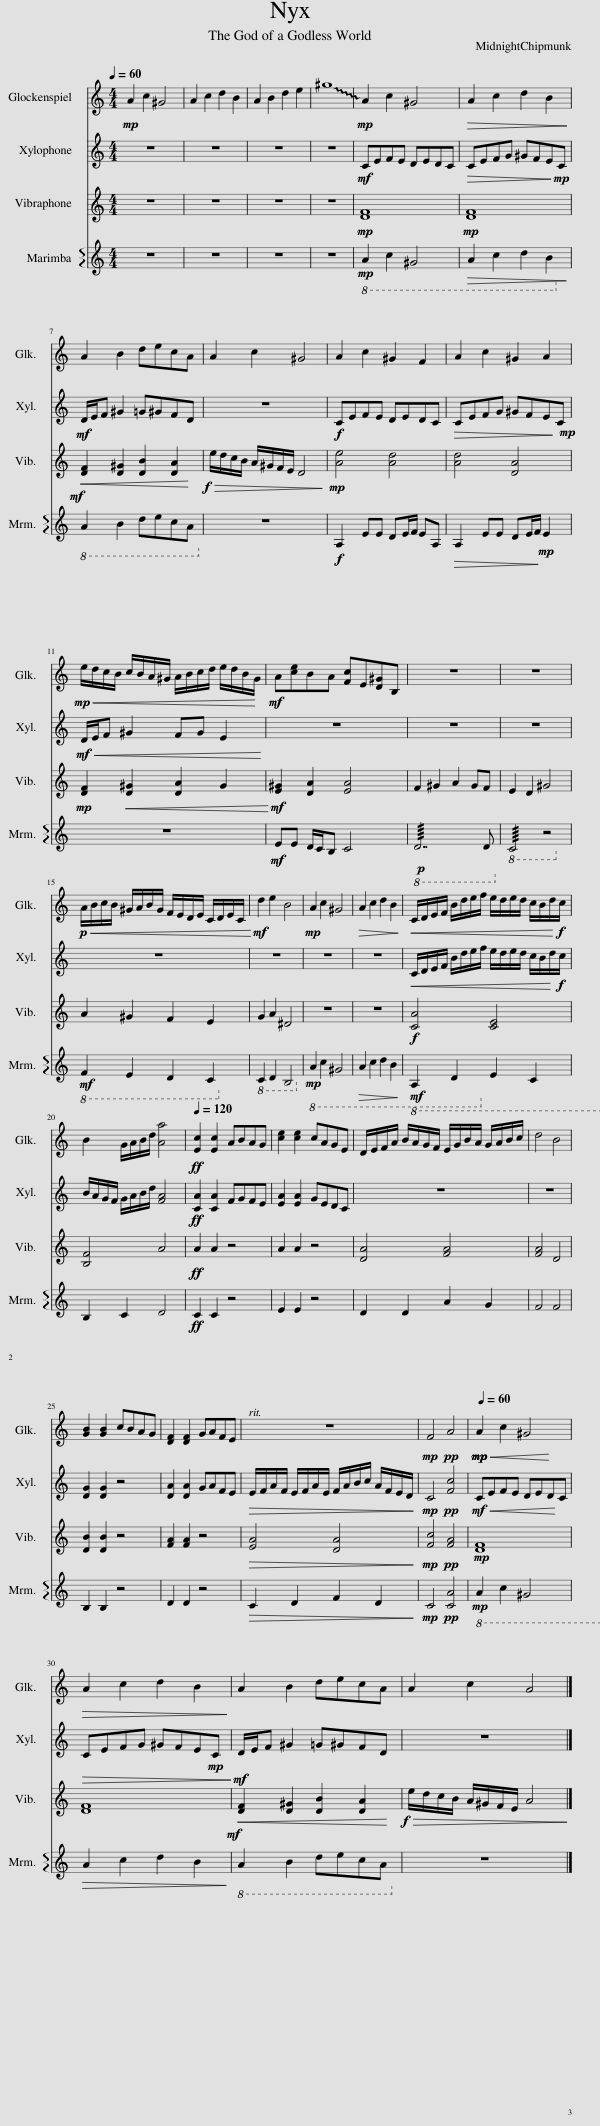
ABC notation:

X:1
%%score 1 2 3 4
L:1/8
Q:1/4=60
M:4/4
I:linebreak $
K:C
V:1 treble transpose=24
V:2 treble transpose=12
V:3 treble
V:4 treble
V:1
!mp! A2 c2 ^G4 | A2 c2 d2 B2 | A2 B2 d2 e2 | !~(!^g8 |!mp! !~)!A2 c2 ^G4 | %5
!>(! A2 c2 d2 B2!>)! |$ A2 B2 decA | A2 c2 ^G4 | A2 c2 ^G2 F2 | A2 c2 ^G2 A2 |$ %10
!mp! e/!<(!d/c/B/ c/B/A/^G/ A/B/c/d/ e/d/B/G/!<)! |!mf! A[ce]BA [Fc]E[D^G]B, | z8 | z8 |$!p! A/!<(!B/c/B/ ^G/A/B/G/ F/E/D/E/ C/D/E/C/!<)! | %15
!mf! d2 e2 B4 |!mp! A2 c2 ^G4 |!>(! A2 c2 d2 B2!>)! |!<(! C/D/E/F/ B/d/e/f/ e/d/e/d/ c/B/d/!f!c/!<)! |$ B2 G/A/B/d/ [Aa]4 | %20
!ff![Q:1/4=120] [Ec]2 [Ec]2 ABAG | [ce]2 [ce]2 cAGE | D/E/F/A/ B/A/G/F/ E/G/B/A/ G/A/B/c/ | d4 B4 |$ [GB]2 [GB]2 cBAG | %25
 [DF]2 [DF]2 GAFE | z8[Q:1/4=110][Q:1/4=105][Q:1/4=100][Q:1/4=80] |[Q:1/4=70]!mp! F4[Q:1/4=60]!pp! A4 |[Q:1/4=60]!mp!!mp!!<(! A2 c2 ^G4!<)! |$!>(! A2 c2 d2 B2!>)! | %30
 A2 B2 decA | A2 c2 A4 |] %32
V:2
 z8 | z8 | z8 | z8 |!mf! CEFE DEDC | %5
!>(! CEFG ^GFE!mp!C!>)! |$!mf! D/E/F ^G2 =G^GFD | z8 |!f! CEFE DEDC |!>(! CEFG ^GFE!mp!C!>)! |$ %10
!mf! D/!<(!E/F ^G2 FG E2!<)! | z8 | z8 | z8 |$ z8 | %15
 z8 | z8 | z8 |!<(! C/D/E/F/ B/d/e/f/ e/d/e/d/ c/B/d/!f!c/!<)! |$ B/A/G/F/ G/A/B/d/ [FA]4 | %20
!ff! [CA]2 [CA]2 FGFE | [EA]2 [EA]2 GEDC | z8 | z8 |$ [DG]2 [DG]2 z4 | %25
 [DA]2 [DA]2 GAFE |!>(! E/F/A/F/ E/F/A/E/ F/A/B/c/ A/F/E/D/!>)! |!mp! C4!pp! [Fc]4 |!mf!!<(! CEFE DEDC!<)! |$!>(! CEFG ^GFE!mp!C!>)! | %30
!mf! D/E/F ^G2 =G^GFD | z8 |] %32
V:3
 z8 | z8 | z8 | z8 |!mp! [DF]8 | %5
!mp! [DF]8 |$!<(! [DF]2 [D^G]2 [DB]2 [DA]2!<)! |!f!!>(! e/d/c/B/ A/^G/F/E/ D4!>)! |!mp! [Ae]4 [Ad]4 | [Ad]4 [DA]4 |$ %10
!mp! [DF]2!<(! [D^G]2 [DA]2 G2!<)! |!mf! [E^G]2 [DA]2 [EA]4 | F2 ^G2 A2 GF | E2 D2 ^G4 |$ A2 ^G2 F2 E2 | %15
 G2 A2 ^D4 | z8 | z8 |!f! [CA]4 [CE]4 |$ [B,F]4 A4 | %20
!ff! A2 A2 z4 | A2 A2 z4 | [DA]4 [FA]4 | [FA]4 D4 |$ [DB]2 [DB]2 z4 | %25
 [FA]2 [FA]2 z4 |!>(! [EA]4 [DA]4!>)! |!mp! [Fc]4!pp! [FA]4 |!mp! [DF]8 |$ [DF]8 | %30
!<(! [DF]2 [D^G]2 [DB]2 [DA]2!<)! |!f!!>(! e/d/c/B/ A/^G/F/E/ A4!>)! |] %32
V:4
 z8 | z8 | z8 | z8 |!mp!!8vb(! A,2 C2 ^G,4!8vb)! | %5
!8vb(!!>(! A,2 C2 D2 B,2!8vb)!!>)! |$!mf!!8vb(! A,2 B,2 DECA,!8vb)! | z8 |!f! A,2 EE DE/F/ EA, |!>(! A,2 EE DE/F/!mp! E2!>)! |$ %10
 z8 |!mf! EE D/C/B, C4 |!p!!8vb(! !////!D,7 D,!8vb)! |!8vb(! !////!C,4 z4!8vb)! |$!mf!!8vb(! F,2 E,2 D,2 C,2!8vb)! | %15
!8vb(! C,2 D,2 B,,4!8vb)! |!mp!!8vb(! A,2 C2 ^G,4!8vb)! |!8vb(!!>(! A,2 C2 D2 B,2!8vb)!!>)! |!mf!!8vb(! A,,2 D,2 E,2 C,2!8vb)! |$!8vb(! B,,2 C,2 D,4!8vb)! | %20
!ff! C2 C2 z4 | E2 E2 z4 | D2 D2 A2 G2 | F4 F4 |$ B,2 B,2 z4 | %25
 D2 D2 z4 |!>(! C2 D2 F2 D2!>)! |!mp! C4!pp! [CA]4 |!mp!!8vb(! A,2 C2 ^G,4!8vb)! |$!8vb(!!>(! A,2 C2 D2 B,2!8vb)!!>)! | %30
!mf!!8vb(! A,2 B,2 DECA,!8vb)! | z8 |] %32
